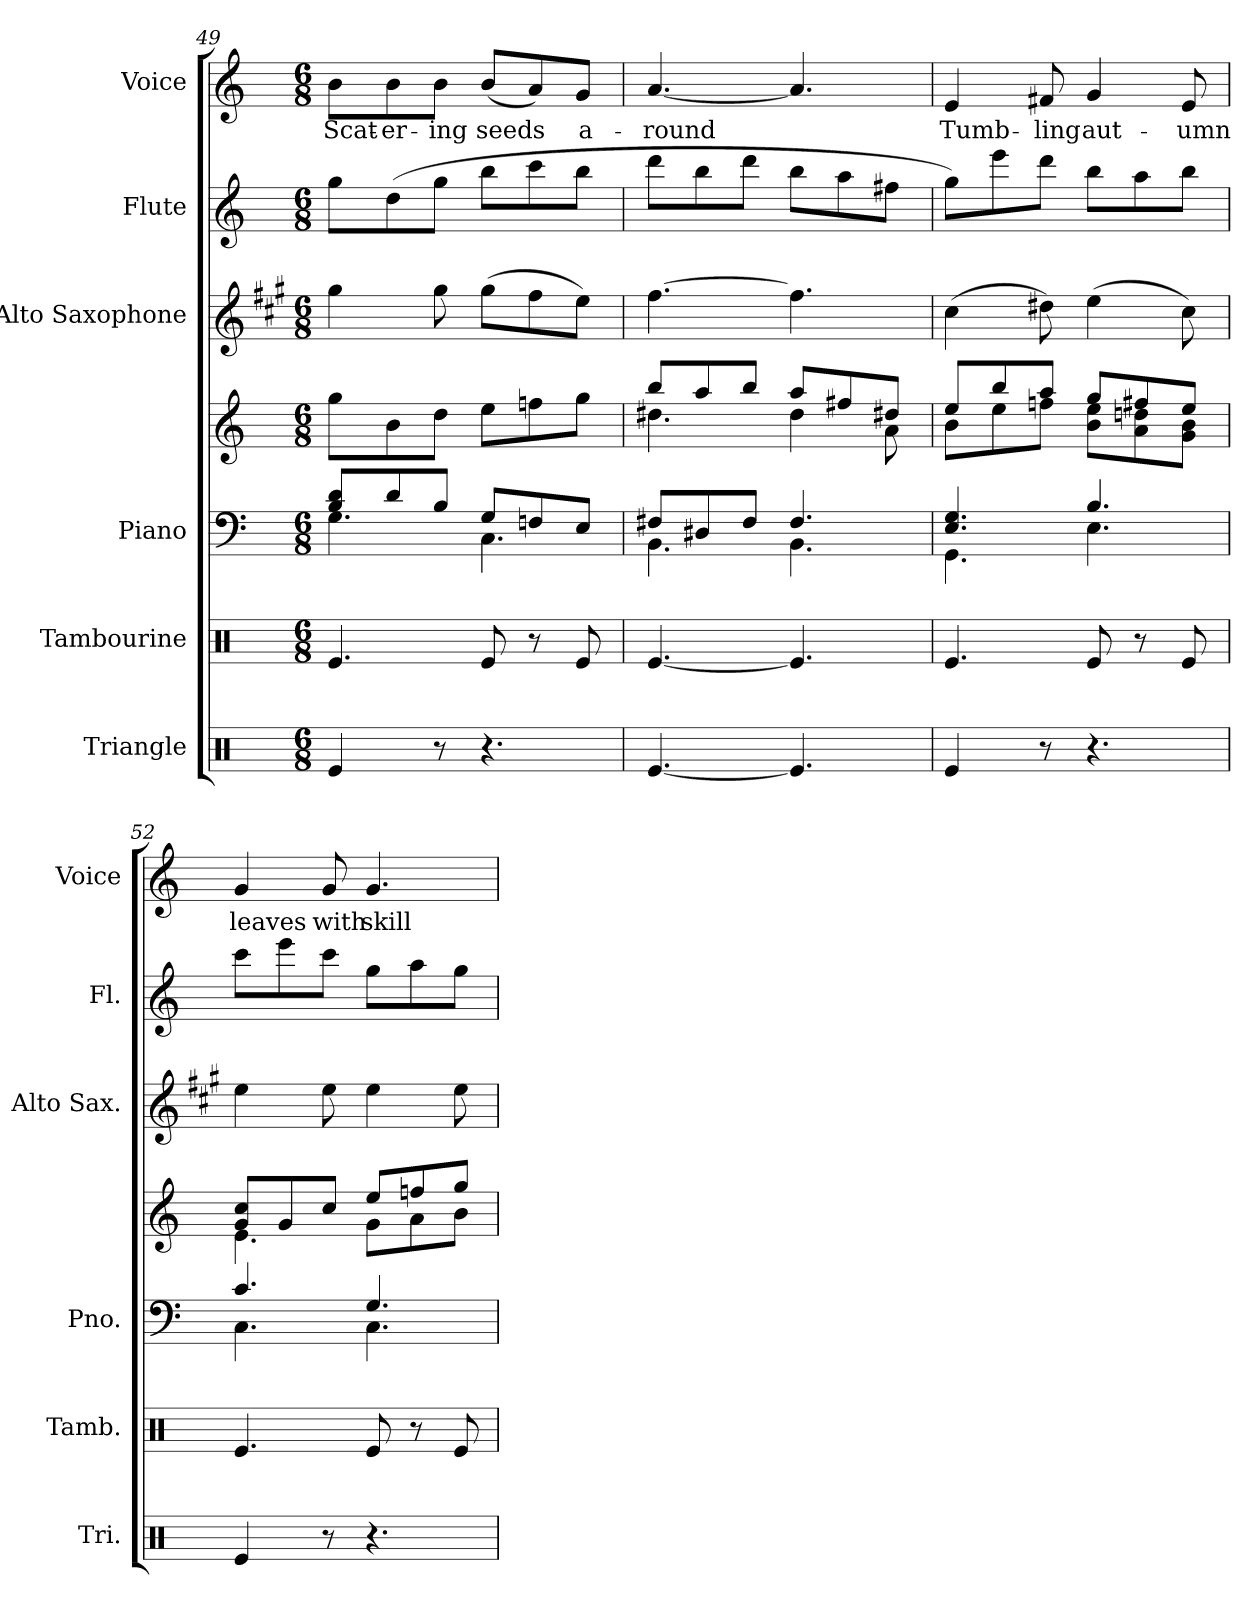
**kern	**kern	**kern	**kern	**kern	**kern	**kern	**text
*part6	*part5	*part4	*part4	*part3	*part2	*part1	*part1
*staff7	*staff6	*staff5	*staff4	*staff3	*staff2	*staff1	*staff1
*I"Triangle	*I"Tambourine	*I"Piano	*	*I"Alto Saxophone	*I"Flute	*I"Voice	*
*I'Tri.	*I'Tamb.	*I'Pno.	*	*I'Alto Sax.	*I'Fl.	*I'Voice	*
*clefX	*clefX	*clefF4	*clefG2	*clefG2	*clefG2	*clefG2	*
*	*	*	*	*ITrd5c9	*	*	*
*k[]	*k[]	*k[]	*k[]	*k[]	*k[]	*k[]	*
*C:	*C:	*C:	*C:	*C:	*C:	*C:	*
*M6/8	*M6/8	*M6/8	*M6/8	*M6/8	*M6/8	*M6/8	*
=49	=49	=49	=49	=49	=49	=49	=49
*	*	*^	*	*	*	*	*
!	!	!	!	!	!	!	!	!LO:LY:b:color=#000000
4Rei/	4.Rei/	8Bi/ 8diL	4.Gi\	8ggi\L	4bi\	8ggi\L	8bi\L	Scat-
!	!	!	!	!	!	!	!	!LO:LY:b:color=#000000
.	.	8di/	.	8bi\	.	(8ddi\	8bi\	-er-
!	!	!	!	!	!	!	!	!LO:LY:b:color=#000000
8r	.	8Bi/J	.	8ddi\J	8bi\	8ggi\J	8bi\J	-ing
!	!	!	!	!	!	!	!	!LO:LY:b:color=#000000
4.r	8Rei/	8Gi/L	4.Ci\	8eei\L	(8bi\L	8bbi\L	(8bi/L	seeds
.	8r	8Fni/	.	8ffni\	8ai\	8ccci\	8ai/)	.
!	!	!	!	!	!	!	!	!LO:LY:b:color=#000000
.	8Rei/	8Ei/J	.	8ggi\J	8gi\J)	8bbi\J	8gi/J	a-
=50	=50	=50	=50	=50	=50	=50	=50	=50
*	*	*	*	*^	*	*	*	*
!	!	!	!	!	!	!	!	!	!LO:LY:b:color=#000000
[4.Rei/	[4.Rei/	8F#Xi/L	4.BBi\	8bbi/L	4.dd#Xi\	[4.ai\	8dddi\L	[4.ai/	-round
.	.	8D#Xi/	.	8aai/	.	.	8bbi\	.	.
.	.	8F#i/J	.	8bbi/J	.	.	8dddi\J	.	.
4.Rei/]	4.Rei/]	4.F#i/	4.BBi\	8aai/L	4dd#i\	4.ai\]	8bbi\L	4.ai/]	.
.	.	.	.	8ff#Xi/	.	.	8aai\	.	.
.	.	.	.	8dd#Xi/J	8ai\	.	8ff#Xi\J	.	.
=51	=51	=51	=51	=51	=51	=51	=51	=51	=51
!	!	!	!	!	!	!	!	!	!LO:LY:b:color=#000000
4Rei/	4.Rei/	4.Ei/ 4.Gi	4.GGi\	8eei/L	8bi\L	(4ei\	8ggi\L)	4ei/	Tumb-
.	.	.	.	8bbi/	8eei\	.	8eeei\	.	.
!	!	!	!	!	!	!	!	!	!LO:LY:b:color=#000000
8r	.	.	.	8aai/J	8ffni\J	8f#Xi\)	8dddi\J	8f#Xi/	-ling
!	!	!	!	!	!	!	!	!	!LO:LY:b:color=#000000
4.r	8Rei/	4.Bi/	4.Ei\	8ggi/L	8bi\ 8eeiL	(4gi\	8bbi\L	4gi/	aut-
.	8r	.	.	8ff#Xi/	8ai\ 8ddni	.	8aai\	.	.
!	!	!	!	!	!	!	!	!	!LO:LY:b:color=#000000
.	8Rei/	.	.	8eei/J	8gi\ 8biJ	8ei\)	8bbi\J	8ei/	-umn
=52	=52	=52	=52	=52	=52	=52	=52	=52	=52
!	!	!	!	!	!	!	!	!	!LO:LY:b:color=#000000
4Rei/	4.Rei/	4.ci/	4.Ci\	8gi/ 8cciL	4.ei\	4gi\	8ccci\L	4gi/	leaves
.	.	.	.	8gi/	.	.	8eeei\	.	.
!	!	!	!	!	!	!	!	!	!LO:LY:b:color=#000000
8r	.	.	.	8cci/J	.	8gi\	8ccci\J	8gi/	with
!	!	!	!	!	!	!	!	!	!LO:LY:b:color=#000000
4.r	8Rei/	4.Gi/	4.Ci\	8eei/L	8gi\L	4gi\	8ggi\L	4.gi/	skill
.	8r	.	.	8ffni/	8ai\	.	8aai\	.	.
.	8Rei/	.	.	8ggi/J	8bi\J	8gi\	8ggi\J	.	.
*	*	*v	*v	*	*	*	*	*	*
*	*	*	*v	*v	*	*	*	*
=	=	=	=	=	=	=	=
*-	*-	*-	*-	*-	*-	*-	*-
